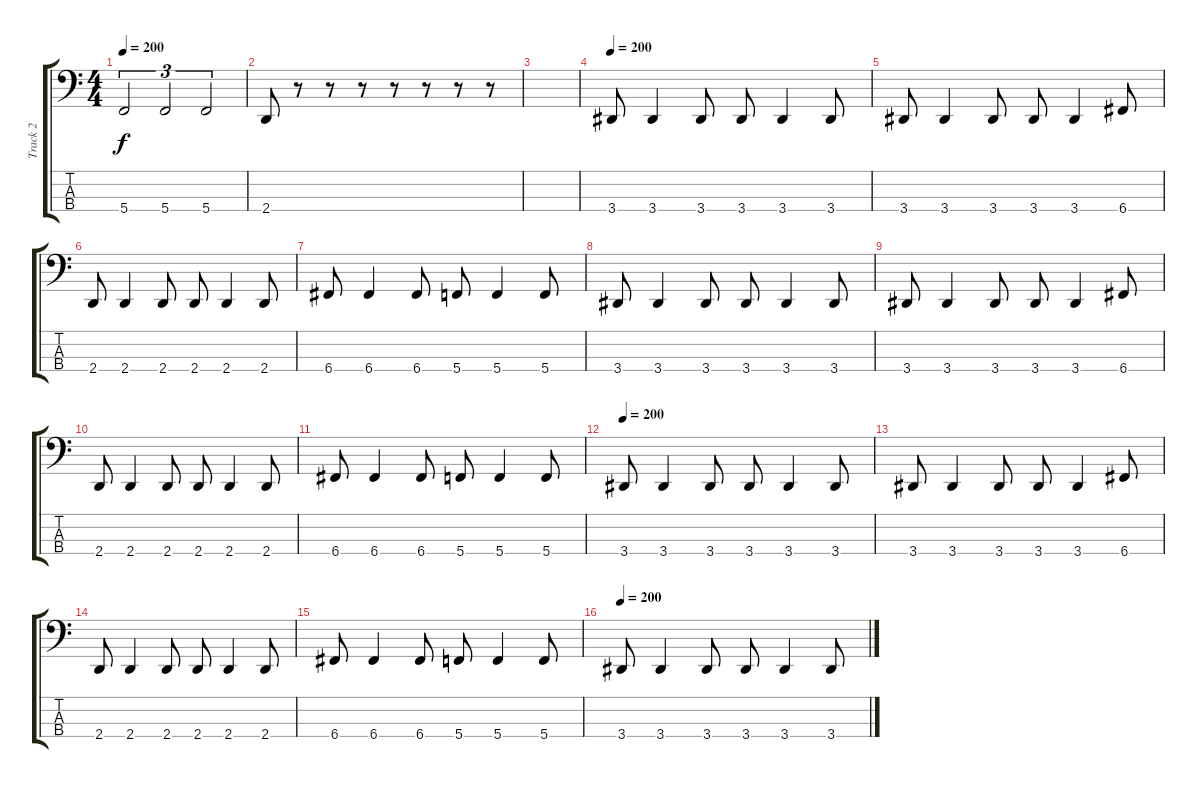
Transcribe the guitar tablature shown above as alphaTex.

\track ("Track 2" "Track 2") {instrument electricbassfinger}
\staff {score tabs}
\tuning (F2 C2 G1 C1) {hide}
\ts (4 4)
\tempo 200
\clef f4
\ks c
5.4.2{tu (3 2) dy f} 5.4.2{tu (3 2)} 5.4.2{tu (3 2)} |
2.4.8 r.8 r.8 r.8 r.8 r.8 r.8 r.8 |
|
\tempo 200
3.4.8 3.4.4 3.4.8 3.4.8 3.4.4 3.4.8 |
3.4.8 3.4.4 3.4.8 3.4.8 3.4.4 6.4.8 |
2.4.8 2.4.4 2.4.8 2.4.8 2.4.4 2.4.8 |
6.4.8 6.4.4 6.4.8 5.4.8 5.4.4 5.4.8 |
3.4.8 3.4.4 3.4.8 3.4.8 3.4.4 3.4.8 |
3.4.8 3.4.4 3.4.8 3.4.8 3.4.4 6.4.8 |
2.4.8 2.4.4 2.4.8 2.4.8 2.4.4 2.4.8 |
6.4.8 6.4.4 6.4.8 5.4.8 5.4.4 5.4.8 |
\tempo 200
3.4.8 3.4.4 3.4.8 3.4.8 3.4.4 3.4.8 |
3.4.8 3.4.4 3.4.8 3.4.8 3.4.4 6.4.8 |
2.4.8 2.4.4 2.4.8 2.4.8 2.4.4 2.4.8 |
6.4.8 6.4.4 6.4.8 5.4.8 5.4.4 5.4.8 |
\tempo 200
3.4.8 3.4.4 3.4.8 3.4.8 3.4.4 3.4.8
